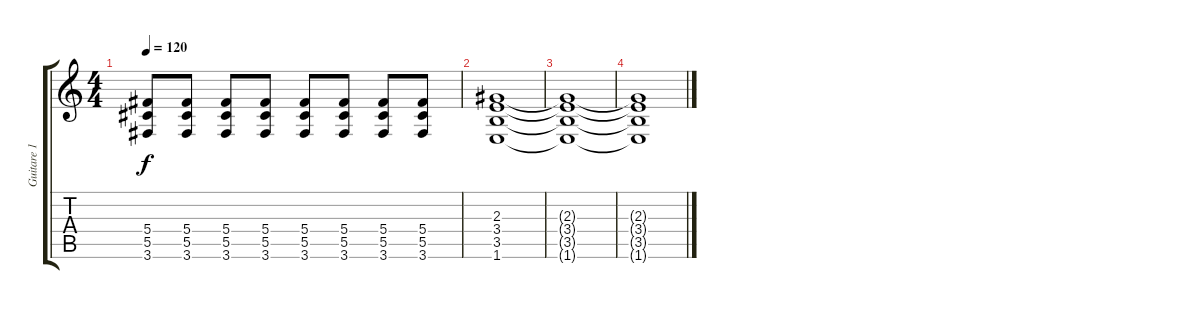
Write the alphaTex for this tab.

\track ("Guitare 1 - Tom" "Guitare 1 ") {instrument acousticguitarsteel}
\staff {score tabs}
\tuning (Eb4 Bb3 Gb3 Db3 Ab2 Eb2) {hide}
\ts (4 4)
\tempo 120
\clef g2
\ks c
(5.4 5.5 3.6).8{dy f} (5.4 5.5 3.6).8 (5.4 5.5 3.6).8 (5.4 5.5 3.6).8 (5.4 5.5 3.6).8 (5.4 5.5 3.6).8 (5.4 5.5 3.6).8 (5.4 5.5 3.6).8 |
(2.3 3.4 3.5 1.6).1 |
(2.3{t} 3.4{t} 3.5{t} 1.6{t}).1 |
(2.3{t} 3.4{t} 3.5{t} 1.6{t}).1
